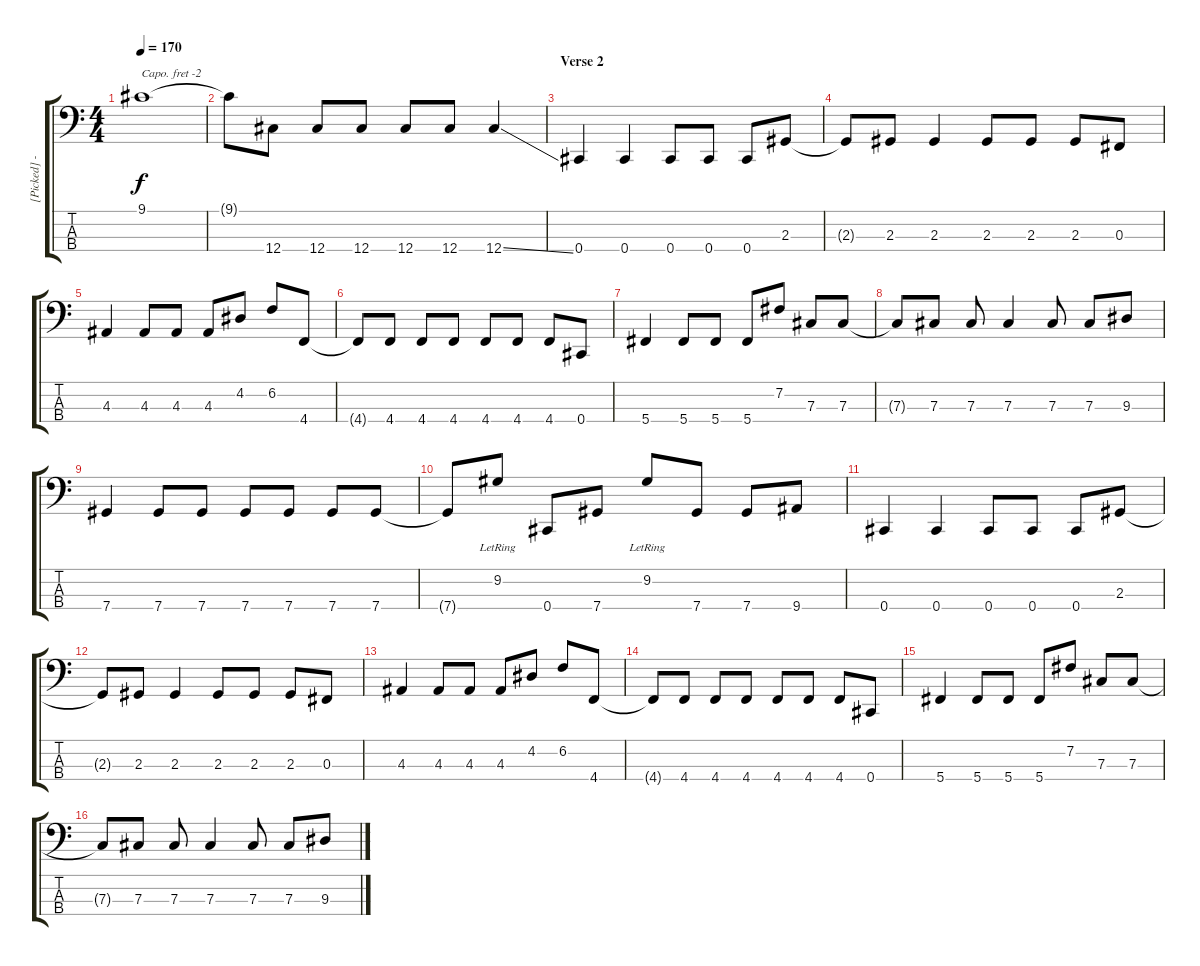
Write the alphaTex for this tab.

\track ("[Picked] - Mike Dirnt" "[Picked] -") {instrument electricbassfinger}
\staff {score tabs}
\capo -2
\tuning (Gb2 Db2 Ab1 Eb1) {hide}
\ts (4 4)
\tempo 170
\clef f4
\ks c
9.1.1{dy f} |
9.1{t}.8 12.4.8 12.4.8 12.4.8 12.4.8 12.4.8 12.4{ss}.4 |
\section ("" "Verse 2")
0.4.4 0.4.4 0.4.8 0.4.8 0.4.8 2.3.8 |
2.3{t}.8 2.3.8 2.3.4 2.3.8 2.3.8 2.3.8 0.3.8 |
4.3.4 4.3.8 4.3.8 4.3.8 4.2.8 6.2.8 4.4.8 |
4.4{t}.8 4.4.8 4.4.8 4.4.8 4.4.8 4.4.8 4.4.8 0.4.8 |
5.4.4 5.4.8 5.4.8 5.4.8 7.2.8 7.3.8 7.3.8 |
7.3{t}.8 7.3.8 7.3.8 7.3.4 7.3.8 7.3.8 9.3.8 |
7.4.4 7.4.8 7.4.8 7.4.8 7.4.8 7.4.8 7.4.8 |
7.4{t}.8 9.2{lr}.8 0.4.8 7.4.8 9.2{lr}.8 7.4.8 7.4.8 9.4.8 |
0.4.4 0.4.4 0.4.8 0.4.8 0.4.8 2.3.8 |
2.3{t}.8 2.3.8 2.3.4 2.3.8 2.3.8 2.3.8 0.3.8 |
4.3.4 4.3.8 4.3.8 4.3.8 4.2.8 6.2.8 4.4.8 |
4.4{t}.8 4.4.8 4.4.8 4.4.8 4.4.8 4.4.8 4.4.8 0.4.8 |
5.4.4 5.4.8 5.4.8 5.4.8 7.2.8 7.3.8 7.3.8 |
7.3{t}.8 7.3.8 7.3.8 7.3.4 7.3.8 7.3.8 9.3.8
